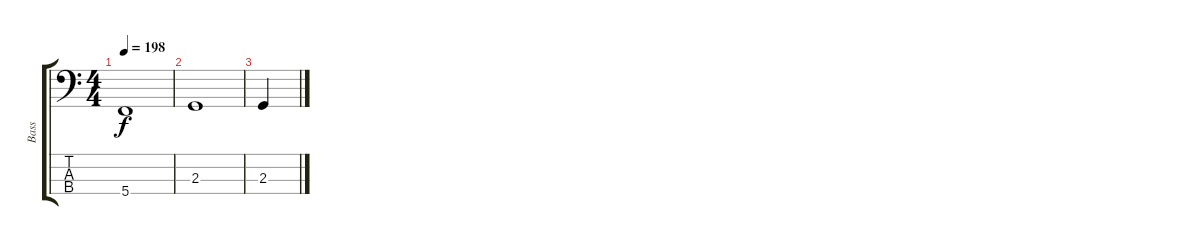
\track ("Bass" "Bass") {instrument electricbasspick}
\staff {score tabs}
\tuning (Eb2 Bb1 F1 C1) {hide}
\ts (4 4)
\tempo 198
\clef f4
\ks c
5.4.1{dy f} |
2.3.1 |
2.3.4
